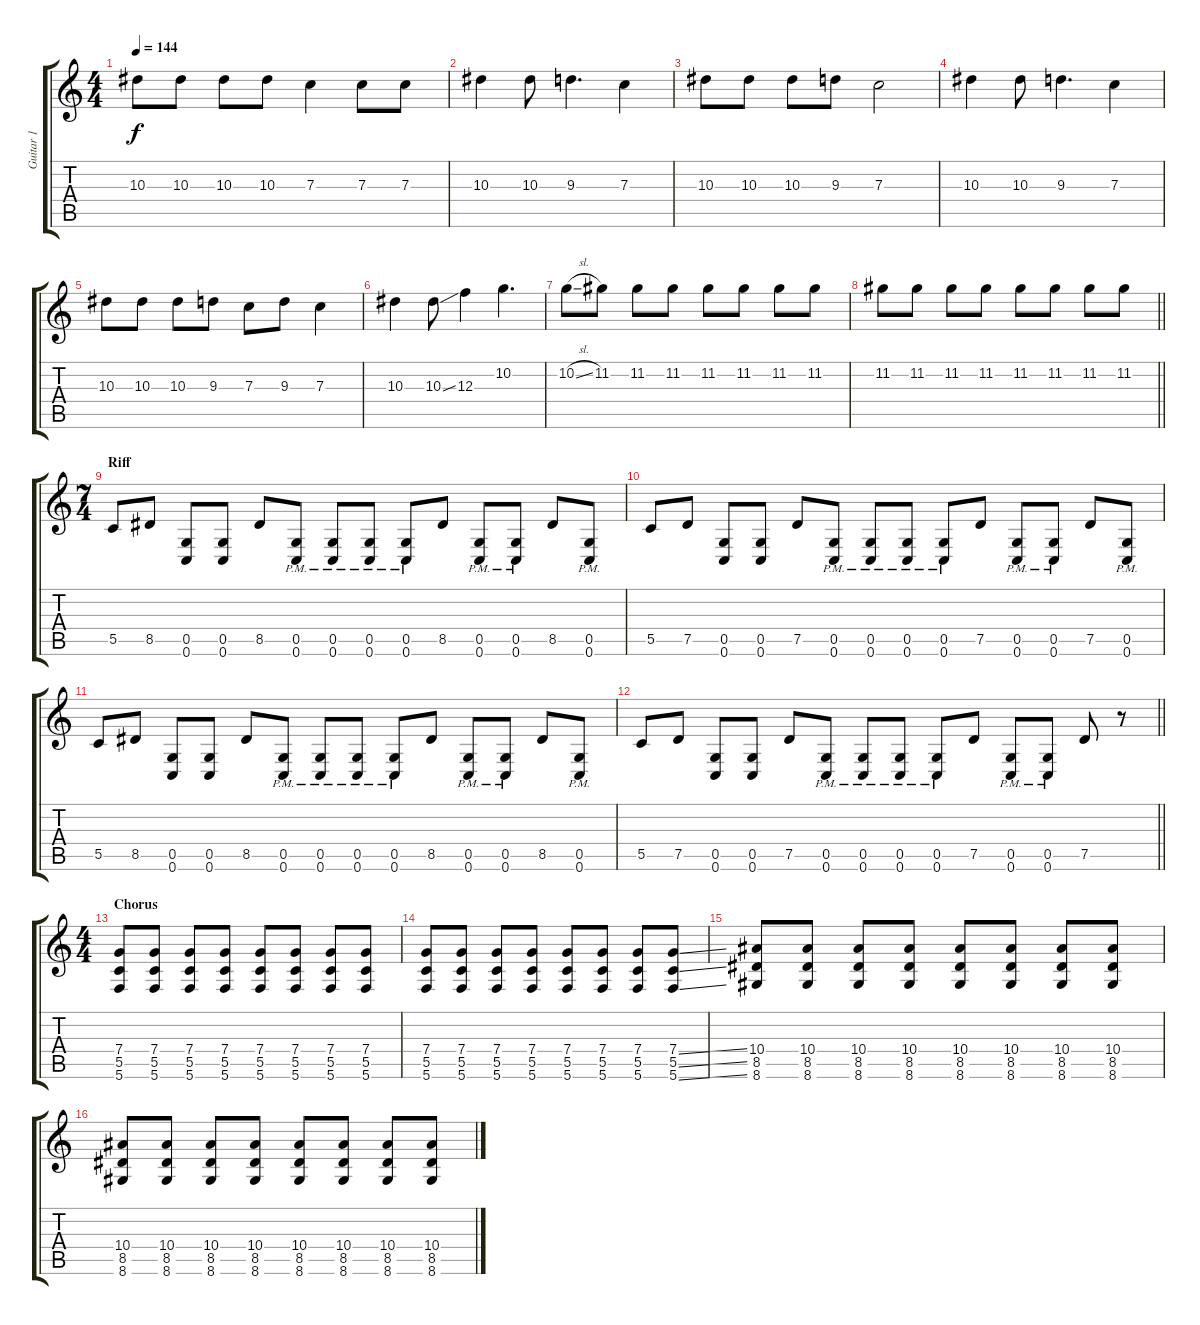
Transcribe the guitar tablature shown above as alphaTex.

\track ("Guitar 1" "Guitar 1") {instrument electricguitarclean}
\staff {score tabs}
\tuning (D4 A3 F3 C3 G2 C2) {hide}
\ts (4 4)
\tempo 144
\clef g2
\ks c
10.3.8{dy f} 10.3.8 10.3.8 10.3.8 7.3.4 7.3.8 7.3.8 |
10.3.4 10.3.8 9.3.4{d} 7.3.4 |
10.3.8 10.3.8 10.3.8 9.3.8 7.3.2 |
10.3.4 10.3.8 9.3.4{d} 7.3.4 |
10.3.8 10.3.8 10.3.8 9.3.8 7.3.8 9.3.8 7.3.4 |
10.3.4 10.3{ss}.8 12.3.4 10.2.4{d} |
10.2{sl}.8 11.2.8 11.2.8 11.2.8 11.2.8 11.2.8 11.2.8 11.2.8 |
\barLineRight lightlight
11.2.8 11.2.8 11.2.8 11.2.8 11.2.8 11.2.8 11.2.8 11.2.8 |
\ts (7 4)
\section ("" "Riff")
5.5.8{volume 13 instrument distortionguitar} 8.5.8 (0.5 0.6).8 (0.5 0.6).8 8.5.8 (0.5{pm} 0.6{pm}).8 (0.5{pm} 0.6{pm}).8 (0.5{pm} 0.6{pm}).8 (0.5{pm} 0.6{pm}).8 8.5.8 (0.5{pm} 0.6{pm}).8 (0.5{pm} 0.6{pm}).8 8.5.8 (0.5{pm} 0.6{pm}).8 |
5.5.8 7.5.8 (0.5 0.6).8 (0.5 0.6).8 7.5.8 (0.5{pm} 0.6{pm}).8 (0.5{pm} 0.6{pm}).8 (0.5{pm} 0.6{pm}).8 (0.5{pm} 0.6{pm}).8 7.5.8 (0.5{pm} 0.6{pm}).8 (0.5{pm} 0.6{pm}).8 7.5.8 (0.5{pm} 0.6{pm}).8 |
5.5.8 8.5.8 (0.5 0.6).8 (0.5 0.6).8 8.5.8 (0.5{pm} 0.6{pm}).8 (0.5{pm} 0.6{pm}).8 (0.5{pm} 0.6{pm}).8 (0.5{pm} 0.6{pm}).8 8.5.8 (0.5{pm} 0.6{pm}).8 (0.5{pm} 0.6{pm}).8 8.5.8 (0.5{pm} 0.6{pm}).8 |
\barLineRight lightlight
5.5.8 7.5.8 (0.5 0.6).8 (0.5 0.6).8 7.5.8 (0.5{pm} 0.6{pm}).8 (0.5{pm} 0.6{pm}).8 (0.5{pm} 0.6{pm}).8 (0.5{pm} 0.6{pm}).8 7.5.8 (0.5{pm} 0.6{pm}).8 (0.5{pm} 0.6{pm}).8 7.5.8 r.8 |
\ts (4 4)
\section ("" "Chorus")
(7.4 5.5 5.6).8 (7.4 5.5 5.6).8 (7.4 5.5 5.6).8 (7.4 5.5 5.6).8 (7.4 5.5 5.6).8 (7.4 5.5 5.6).8 (7.4 5.5 5.6).8 (7.4 5.5 5.6).8 |
(7.4 5.5 5.6).8 (7.4 5.5 5.6).8 (7.4 5.5 5.6).8 (7.4 5.5 5.6).8 (7.4 5.5 5.6).8 (7.4 5.5 5.6).8 (7.4 5.5 5.6).8 (7.4{ss} 5.5{ss} 5.6{ss}).8 |
(10.4 8.5 8.6).8 (10.4 8.5 8.6).8 (10.4 8.5 8.6).8 (10.4 8.5 8.6).8 (10.4 8.5 8.6).8 (10.4 8.5 8.6).8 (10.4 8.5 8.6).8 (10.4 8.5 8.6).8 |
(10.4 8.5 8.6).8 (10.4 8.5 8.6).8 (10.4 8.5 8.6).8 (10.4 8.5 8.6).8 (10.4 8.5 8.6).8 (10.4 8.5 8.6).8 (10.4 8.5 8.6).8 (10.4 8.5 8.6).8
